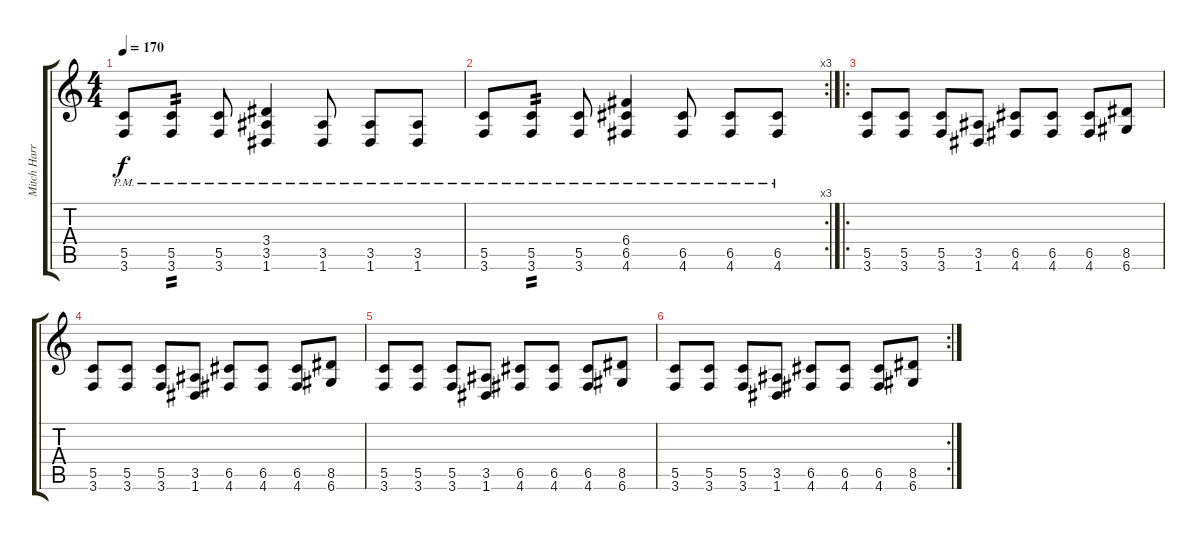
\track ("Mitch Harris" "Mitch Harr") {instrument distortionguitar}
\staff {score tabs}
\tuning (D4 A3 F3 C3 G2 D2) {hide}
\ts (4 4)
\tempo 170
\clef g2
\ks c
(5.5{pm} 3.6{pm}).8{dy f} (5.5{pm} 3.6).8{tp 2} (5.5{pm} 3.6{pm}).8 (3.4 3.5{pm} 1.6).4 (3.5{pm} 1.6{pm}).8 (3.5{pm} 1.6{pm}).8 (3.5{pm} 1.6{pm}).8 |
\rc 3
(5.5{pm} 3.6{pm}).8 (5.5{pm} 3.6).8{tp 2} (5.5{pm} 3.6{pm}).8 (6.4 6.5{pm} 4.6).4 (6.5{pm} 4.6{pm}).8 (6.5{pm} 4.6{pm}).8 (6.5{pm} 4.6{pm}).8 |
\ro
(5.5 3.6).8 (5.5 3.6).8 (5.5 3.6).8 (3.5 1.6).8 (6.5 4.6).8 (6.5 4.6).8 (6.5 4.6).8 (8.5 6.6).8 |
(5.5 3.6).8 (5.5 3.6).8 (5.5 3.6).8 (3.5 1.6).8 (6.5 4.6).8 (6.5 4.6).8 (6.5 4.6).8 (8.5 6.6).8 |
(5.5 3.6).8 (5.5 3.6).8 (5.5 3.6).8 (3.5 1.6).8 (6.5 4.6).8 (6.5 4.6).8 (6.5 4.6).8 (8.5 6.6).8 |
\rc 2
(5.5 3.6).8 (5.5 3.6).8 (5.5 3.6).8 (3.5 1.6).8 (6.5 4.6).8 (6.5 4.6).8 (6.5 4.6).8 (8.5 6.6).8
